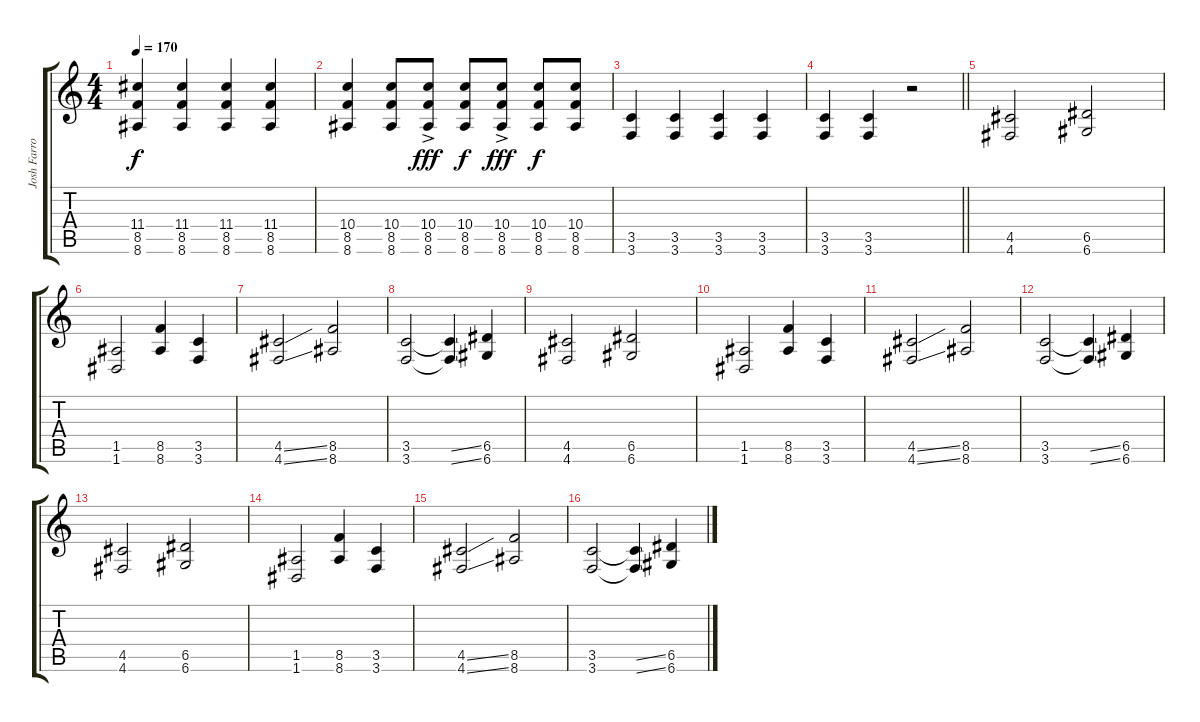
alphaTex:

\track ("Josh Farro (Rhythm Guitar/Right)" "Josh Farro") {instrument distortionguitar}
\staff {score tabs}
\tuning (E4 B3 G3 D3 A2 D2) {hide}
\ts (4 4)
\tempo 170
\clef g2
\ks c
(11.4 8.5 8.6).4{dy f} (11.4 8.5 8.6).4 (11.4 8.5 8.6).4 (11.4 8.5 8.6).4 |
(10.4 8.5 8.6).4 (10.4 8.5 8.6).8 (10.4{ac} 8.5{ac} 8.6{ac}).8{dy fff} (10.4 8.5 8.6).8{dy f} (10.4{ac} 8.5{ac} 8.6{ac}).8{dy fff} (10.4 8.5 8.6).8{dy f} (10.4 8.5 8.6).8 |
(3.5 3.6).4 (3.5 3.6).4 (3.5 3.6).4 (3.5 3.6).4 |
\barLineRight lightlight
(3.5 3.6).4 (3.5 3.6).4 r.2 |
(4.5 4.6).2 (6.5 6.6).2 |
(1.5 1.6).2 (8.5 8.6).4 (3.5 3.6).4 |
(4.5{ss} 4.6{ss}).2 (8.5 8.6).2 |
(3.5 3.6).2 (3.5{ss t} 3.6{ss t}).4 (6.5 6.6).4 |
(4.5 4.6).2 (6.5 6.6).2 |
(1.5 1.6).2 (8.5 8.6).4 (3.5 3.6).4 |
(4.5{ss} 4.6{ss}).2 (8.5 8.6).2 |
(3.5 3.6).2 (3.5{ss t} 3.6{ss t}).4 (6.5 6.6).4 |
(4.5 4.6).2 (6.5 6.6).2 |
(1.5 1.6).2 (8.5 8.6).4 (3.5 3.6).4 |
(4.5{ss} 4.6{ss}).2 (8.5 8.6).2 |
(3.5 3.6).2 (3.5{ss t} 3.6{ss t}).4 (6.5 6.6).4
